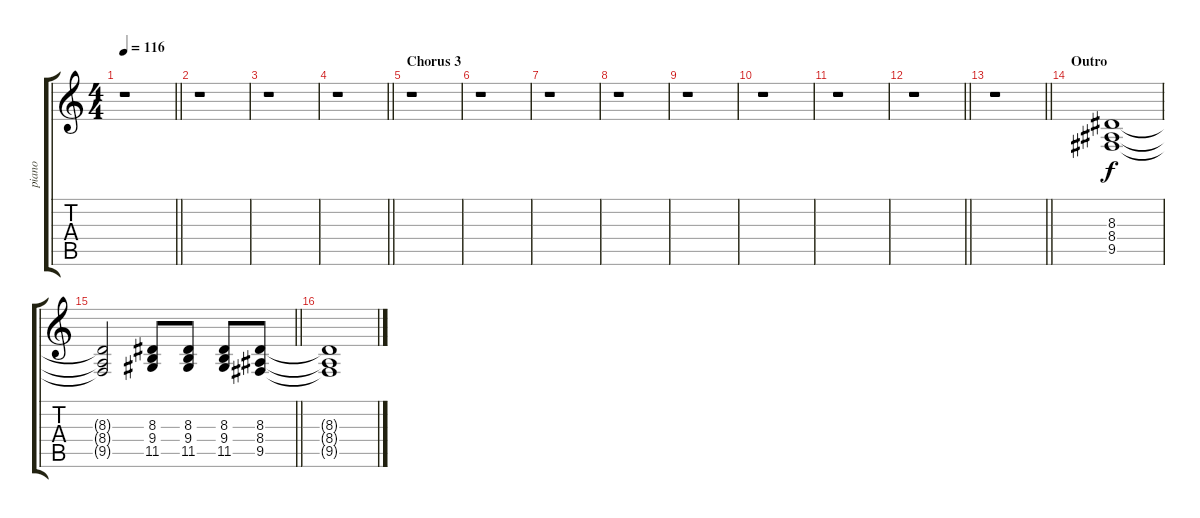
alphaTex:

\track ("piano" "piano") {instrument electricgrandpiano}
\staff {score tabs}
\tuning (E4 B3 G3 D3 A2 E2) {hide}
\ts (4 4)
\tempo 116
\clef g2
\barLineRight lightlight
\ks c
r.1{dy f} |
r.1 |
r.1 |
\barLineRight lightlight
r.1 |
\section ("" "Chorus 3")
r.1 |
r.1 |
r.1 |
r.1 |
r.1 |
r.1 |
r.1 |
\barLineRight lightlight
r.1 |
\barLineRight lightlight
r.1 |
\section ("" "Outro")
(8.3 8.4 9.5).1 |
\barLineRight lightlight
(8.3{t} 8.4{t} 9.5{t}).2 (8.3 9.4 11.5).8 (8.3 9.4 11.5).8 (8.3 9.4 11.5).8 (8.3 8.4 9.5).8 |
(8.3{t} 8.4{t} 9.5{t}).1
